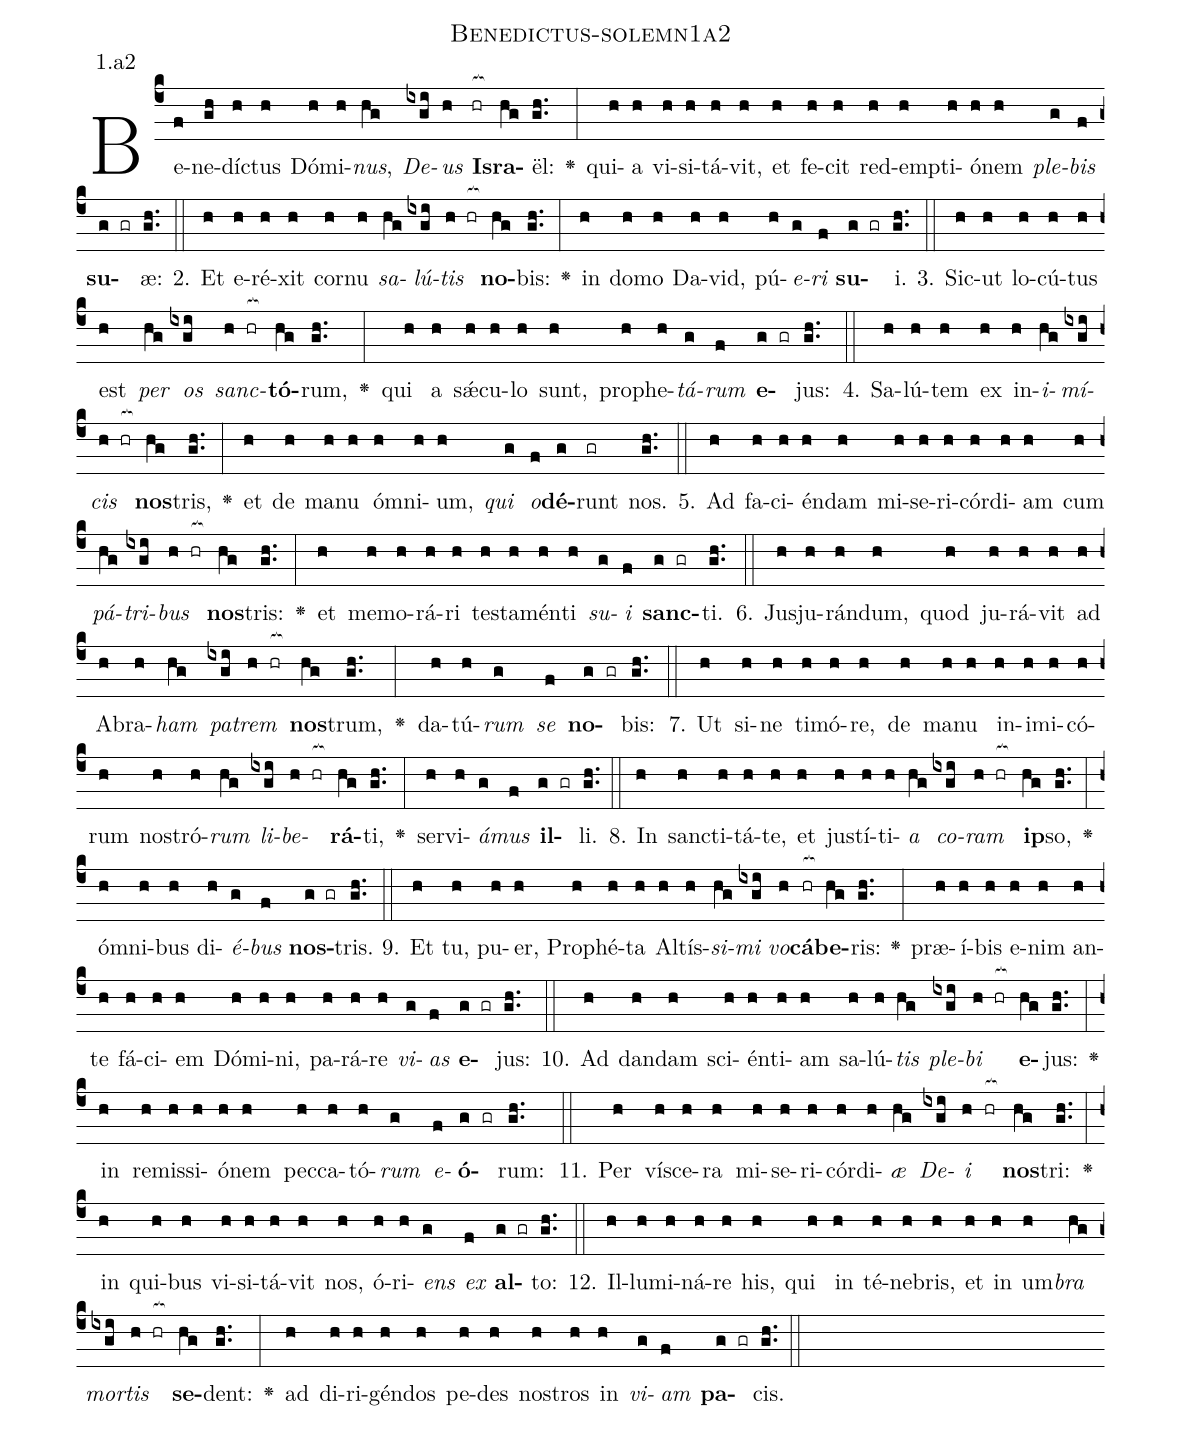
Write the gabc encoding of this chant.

name: Benedictus-solemn1a2;
annotation: 1.a2;
%%
(c4)Be(f)ne(gh)díc(h)tus(h) Dó(h)mi(h)<i>nus</i>,(hg) <i>De</i>(ixgi)<i>us</i>(h) <b>Is</b>(hr[ocb:1{])<b>ra</b>(hg[ocb:0}])ël:(gh..) <v>\greheightstar</v>(:) qui(h)a(h) vi(h)si(h)tá(h)vit,(h) et(h) fe(h)cit(h) red(h)emp(h)ti(h)ó(h)nem(h) <i>ple</i>(g)<i>bis</i>(f) <b>su</b>(g gr)æ:(gh..) (::)
2. Et(h) e(h)ré(h)xit(h) cor(h)nu(h) <i>sa</i>(hg)<i>lú</i>(ixgi)<i>tis</i>(h hr[ocb:1{]) <b>no</b>(hg[ocb:0}])bis:(gh..) <v>\greheightstar</v>(:) in(h) do(h)mo(h) Da(h)vid,(h) pú(h)<i>e</i>(g)<i>ri</i>(f) <b>su</b>(g gr)i.(gh..) (::)
3. Sic(h)ut(h) lo(h)cú(h)tus(h) est(h) <i>per</i>(hg) <i>os</i>(ixgi) <i>sanc</i>(h hr[ocb:1{])<b>tó</b>(hg[ocb:0}])rum,(gh..) <v>\greheightstar</v>(:) qui(h) a(h) sǽ(h)cu(h)lo(h) sunt,(h) pro(h)phe(h)<i>tá</i>(g)<i>rum</i>(f) <b>e</b>(g gr)jus:(gh..) (::)
4. Sa(h)lú(h)tem(h) ex(h) in(h)<i>i</i>(hg)<i>mí</i>(ixgi)<i>cis</i>(h hr[ocb:1{]) <b>nos</b>(hg[ocb:0}])tris,(gh..) <v>\greheightstar</v>(:) et(h) de(h) ma(h)nu(h) óm(h)ni(h)um,(h) <i>qui</i>(g) <i>o</i>(f)<b>dé</b>(g)runt(gr) nos.(gh..) (::)
5. Ad(h) fa(h)ci(h)én(h)dam(h) mi(h)se(h)ri(h)cór(h)di(h)am(h) cum(h) <i>pá</i>(hg)<i>tri</i>(ixgi)<i>bus</i>(h hr[ocb:1{]) <b>nos</b>(hg[ocb:0}])tris:(gh..) <v>\greheightstar</v>(:) et(h) me(h)mo(h)rá(h)ri(h) tes(h)ta(h)mén(h)ti(h) <i>su</i>(g)<i>i</i>(f) <b>sanc</b>(g gr)ti.(gh..) (::)
6. Ju(h)sju(h)rán(h)dum,(h) quod(h) ju(h)rá(h)vit(h) ad(h) A(h)bra(h)<i>ham</i>(hg) <i>pa</i>(ixgi)<i>trem</i>(h hr[ocb:1{]) <b>nos</b>(hg[ocb:0}])trum,(gh..) <v>\greheightstar</v>(:) da(h)tú(h)<i>rum</i>(g) <i>se</i>(f) <b>no</b>(g gr)bis:(gh..) (::)
7. Ut(h) si(h)ne(h) ti(h)mó(h)re,(h) de(h) ma(h)nu(h) in(h)i(h)mi(h)có(h)rum(h) nos(h)tró(h)<i>rum</i>(hg) <i>li</i>(ixgi)<i>be</i>(h hr[ocb:1{])<b>rá</b>(hg[ocb:0}])ti,(gh..) <v>\greheightstar</v>(:) ser(h)vi(h)<i>á</i>(g)<i>mus</i>(f) <b>il</b>(g gr)li.(gh..) (::)
8. In(h) sanc(h)ti(h)tá(h)te,(h) et(h) jus(h)tí(h)ti(h)<i>a</i>(hg) <i>co</i>(ixgi)<i>ram</i>(h hr[ocb:1{]) <b>ip</b>(hg[ocb:0}])so,(gh..) <v>\greheightstar</v>(:) óm(h)ni(h)bus(h) di(h)<i>é</i>(g)<i>bus</i>(f) <b>nos</b>(g gr)tris.(gh..) (::)
9. Et(h) tu,(h) pu(h)er,(h) Pro(h)phé(h)ta(h) Al(h)tís(h)<i>si</i>(hg)<i>mi</i>(ixgi) <i>vo</i>(h)<b>cá</b>(hr[ocb:1{])<b>be</b>(hg[ocb:0}])ris:(gh..) <v>\greheightstar</v>(:) præ(h)í(h)bis(h) e(h)nim(h) an(h)te(h) fá(h)ci(h)em(h) Dó(h)mi(h)ni,(h) pa(h)rá(h)re(h) <i>vi</i>(g)<i>as</i>(f) <b>e</b>(g gr)jus:(gh..) (::)
10. Ad(h) dan(h)dam(h) sci(h)én(h)ti(h)am(h) sa(h)lú(h)<i>tis</i>(hg) <i>ple</i>(ixgi)<i>bi</i>(h hr[ocb:1{]) <b>e</b>(hg[ocb:0}])jus:(gh..) <v>\greheightstar</v>(:) in(h) re(h)mis(h)si(h)ó(h)nem(h) pec(h)ca(h)tó(h)<i>rum</i>(g) <i>e</i>(f)<b>ó</b>(g gr)rum:(gh..) (::)
11. Per(h) ví(h)sce(h)ra(h) mi(h)se(h)ri(h)cór(h)di(h)<i>æ</i>(hg) <i>De</i>(ixgi)<i>i</i>(h hr[ocb:1{]) <b>nos</b>(hg[ocb:0}])tri:(gh..) <v>\greheightstar</v>(:) in(h) qui(h)bus(h) vi(h)si(h)tá(h)vit(h) nos,(h) ó(h)ri(h)<i>ens</i>(g) <i>ex</i>(f) <b>al</b>(g gr)to:(gh..) (::)
12. Il(h)lu(h)mi(h)ná(h)re(h) his,(h) qui(h) in(h) té(h)ne(h)bris,(h) et(h) in(h) um(h)<i>bra</i>(hg) <i>mor</i>(ixgi)<i>tis</i>(h hr[ocb:1{]) <b>se</b>(hg[ocb:0}])dent:(gh..) <v>\greheightstar</v>(:) ad(h) di(h)ri(h)gén(h)dos(h) pe(h)des(h) nos(h)tros(h) in(h) <i>vi</i>(g)<i>am</i>(f) <b>pa</b>(g gr)cis.(gh..) (::)
